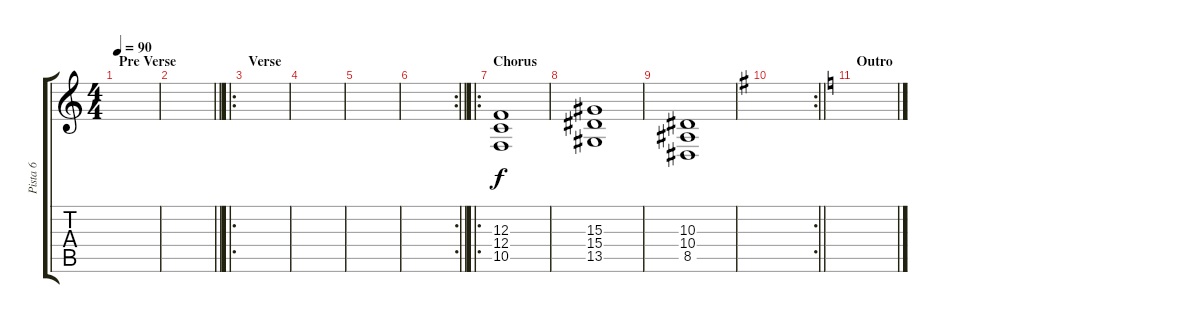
\track ("Pista 6" "Pista 6") {instrument pad3polysynth}
\staff {score tabs}
\tuning (D4 A3 F3 C3 G2 D2) {hide}
\ts (4 4)
\section ("" "Pre Verse")
\tempo 90
\clef g2
\ks c
|
\barLineRight lightlight
|
\ro
\section ("" "Verse")
|
|
|
\rc 2
\barLineRight lightlight
|
\ro
\section ("" "Chorus")
(12.3 12.4 10.5).1 |
(15.3 15.4 13.5).1 |
(10.3 10.4 8.5).1 |
\rc 2
\barLineRight lightlight
\ks g
|
\section ("" "Outro")
\ks c
